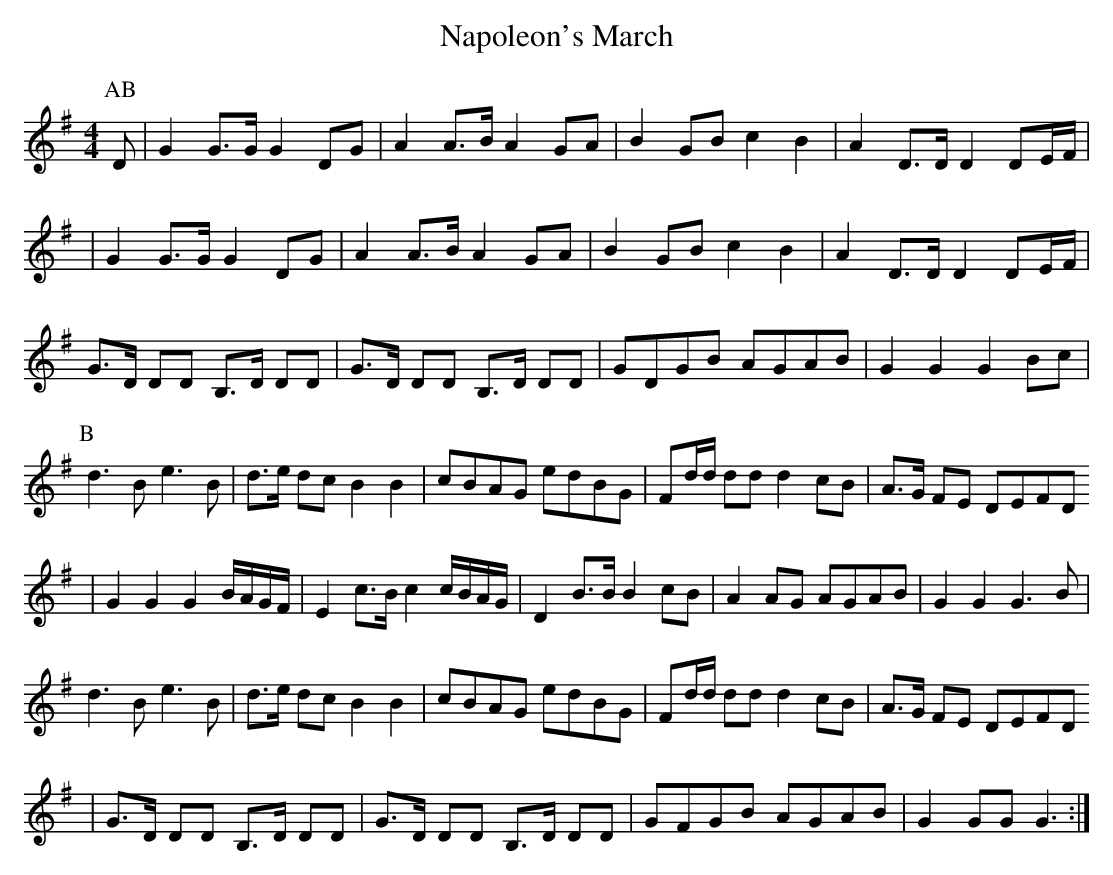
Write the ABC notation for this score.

X:1
T: Napoleon's March
K: G
M: 4/4
P:AB
P:A
D | G2 G>G G2 DG | A2 A>B A2 GA | B2 GB c2 B2 | A2 D>D D2 DE/F/ |
| G2 G>G G2 DG | A2 A>B A2 GA | B2 GB c2 B2 | A2 D>D D2 DE/F/ |
G>D DD B,>D DD | G>D DD B,>D DD | GDGB AGAB | G2 G2 G2 Bc |
P:B
d3 B e3 B   |  d>e dc B2 B2  |  cBAG edBG   | Fd/d/ dd d2 cB |\
A>G FE DEFD
| G2 G2 G2 B/A/G/F/ | E2 c>B c2 c/B/A/G/ | D2 B>B B2 cB|\
A2 AG AGAB  | G2 G2 G3 B |
d3 B e3 B   |  d>e dc B2 B2  |  cBAG edBG   | Fd/d/ dd d2 cB |\
A>G FE DEFD
| G>D DD B,>D DD | G>D DD B,>D DD |GFGB AGAB | G2 GG G3 :|
